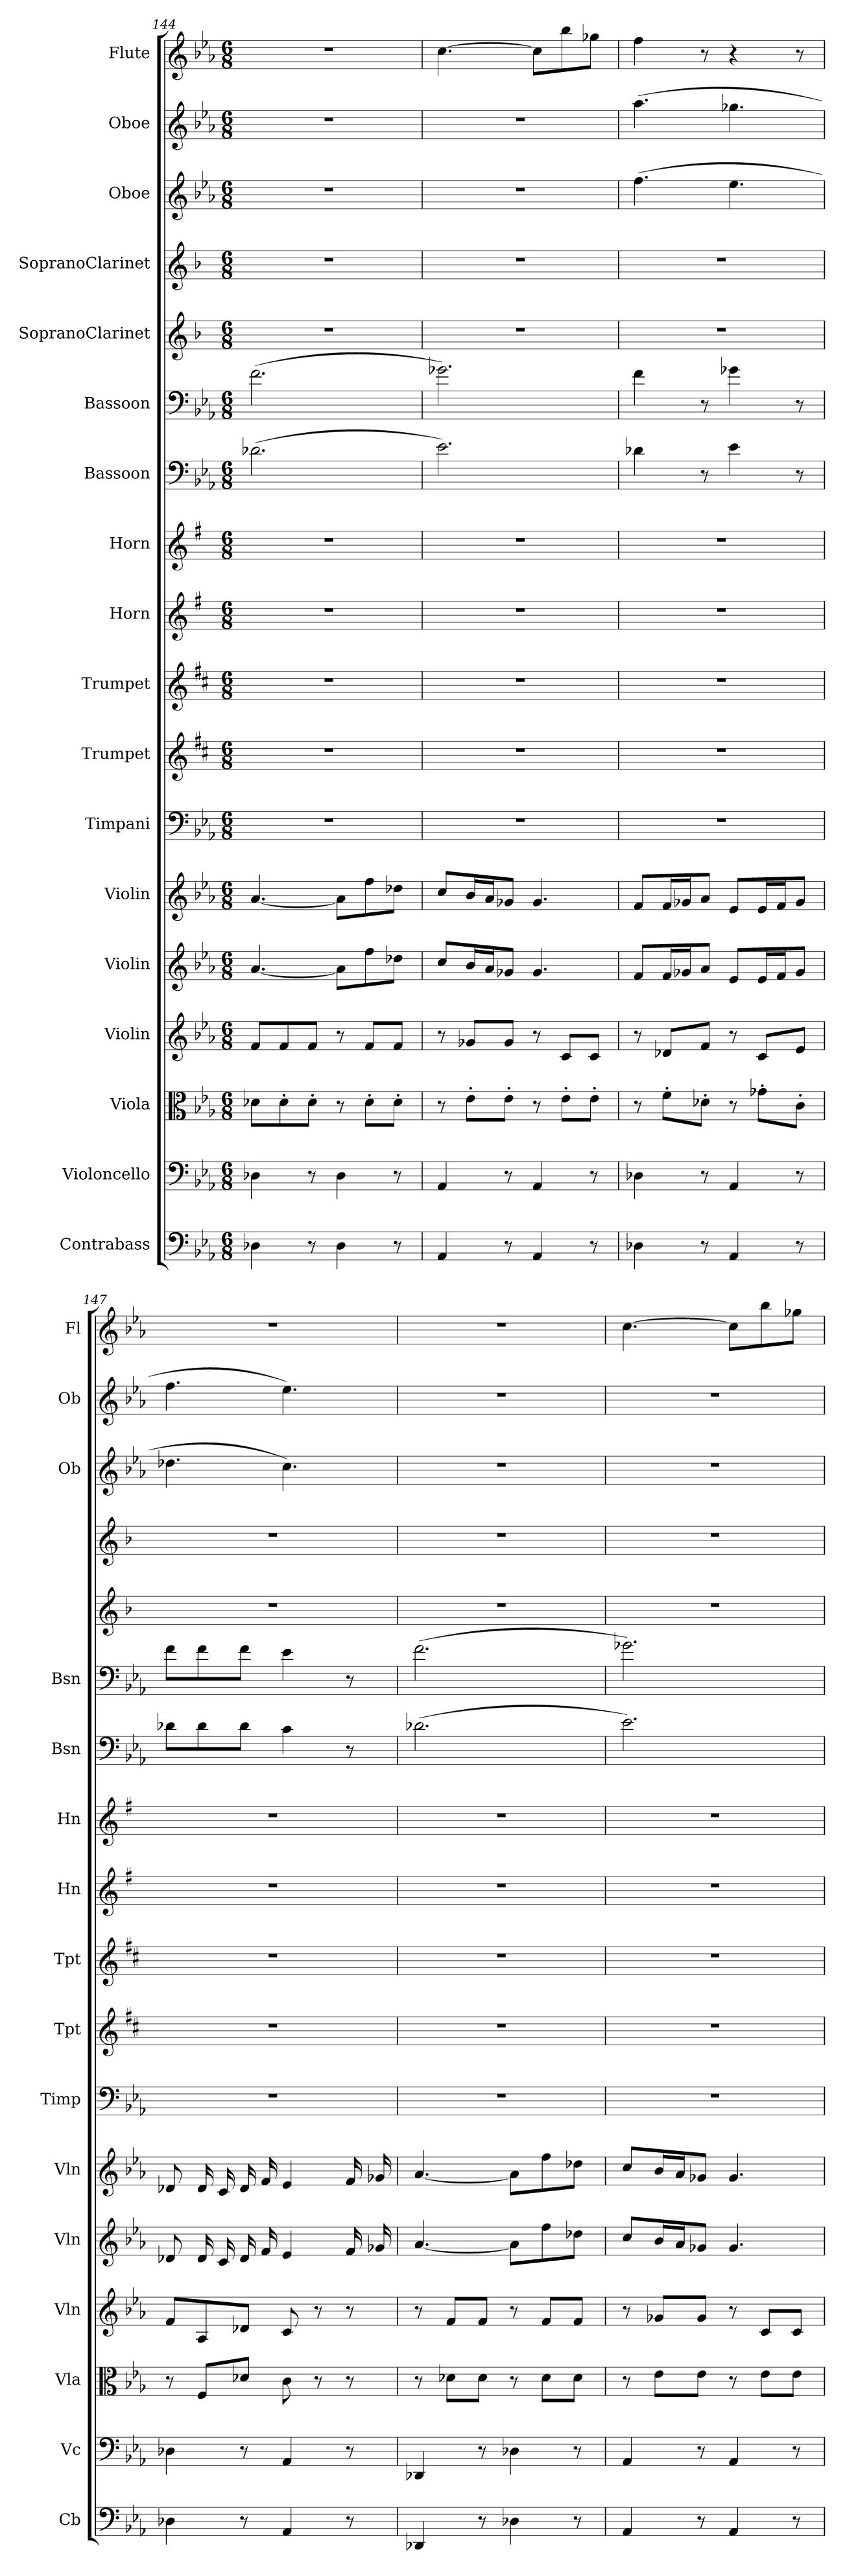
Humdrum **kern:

**kern	**kern	**kern	**kern	**kern	**kern	**kern	**kern	**kern	**kern	**kern	**kern	**kern	**kern	**kern	**kern	**kern	**kern
*part18	*part17	*part16	*part15	*part14	*part13	*part12	*part11	*part10	*part9	*part8	*part7	*part6	*part5	*part4	*part3	*part2	*part1
*staff18	*staff17	*staff16	*staff15	*staff14	*staff13	*staff12	*staff11	*staff10	*staff9	*staff8	*staff7	*staff6	*staff5	*staff4	*staff3	*staff2	*staff1
*I"Contrabass	*I"Violoncello	*I"Viola	*I"Violin	*I"Violin	*I"Violin	*I"Timpani	*I"Trumpet	*I"Trumpet	*I"Horn	*I"Horn	*I"Bassoon	*I"Bassoon	*I"SopranoClarinet	*I"SopranoClarinet	*I"Oboe	*I"Oboe	*I"Flute
*I'Cb	*I'Vc	*I'Vla	*I'Vln	*I'Vln	*I'Vln	*I'Timp	*I'Tpt	*I'Tpt	*I'Hn	*I'Hn	*I'Bsn	*I'Bsn	*	*	*I'Ob	*I'Ob	*I'Fl
*clefF4	*clefF4	*clefC3	*clefG2	*clefG2	*clefG2	*clefF4	*clefG2	*clefG2	*clefG2	*clefG2	*clefF4	*clefF4	*clefG2	*clefG2	*clefG2	*clefG2	*clefG2
*ITrd7c12	*	*	*	*	*	*	*ITrd1c2	*ITrd1c2	*ITrd4c7	*ITrd4c7	*	*	*	*	*	*	*
*k[b-e-a-]	*k[b-e-a-]	*k[b-e-a-]	*k[b-e-a-]	*k[b-e-a-]	*k[b-e-a-]	*k[b-e-a-]	*k[]	*k[]	*k[]	*k[]	*k[b-e-a-]	*k[b-e-a-]	*k[b-]	*k[b-]	*k[b-e-a-]	*k[b-e-a-]	*k[b-e-a-]
*M6/8	*M6/8	*M6/8	*M6/8	*M6/8	*M6/8	*M6/8	*M6/8	*M6/8	*M6/8	*M6/8	*M6/8	*M6/8	*M6/8	*M6/8	*M6/8	*M6/8	*M6/8
=144	=144	=144	=144	=144	=144	=144	=144	=144	=144	=144	=144	=144	=144	=144	=144	=144	=144
4DD-X\	4D-X\	8d-X\L	8f/L	[4.a-/	[4.a-/	2.r	2.r	2.r	2.r	2.r	(>2.d-X\	(>2.f\	2.r	2.r	2.r	2.r	2.r
.	.	8d-'\	8f/	.	.	.	.	.	.	.	.	.	.	.	.	.	.
8r	8r	8d-'\J	8f/J	.	.	.	.	.	.	.	.	.	.	.	.	.	.
4DD-\	4D-\	8r	8r	8a-\L]	8a-\L]	.	.	.	.	.	.	.	.	.	.	.	.
.	.	8d-'\L	8f/L	8ff\	8ff\	.	.	.	.	.	.	.	.	.	.	.	.
8r	8r	8d-'\J	8f/J	8dd-X\J	8dd-X\J	.	.	.	.	.	.	.	.	.	.	.	.
=145	=145	=145	=145	=145	=145	=145	=145	=145	=145	=145	=145	=145	=145	=145	=145	=145	=145
4AAA-/	4AA-/	8r	8r	8cc/L	8cc/L	2.r	2.r	2.r	2.r	2.r	2.e-\)	2.g-X\)	2.r	2.r	2.r	2.r	[4.cc\
.	.	8e-'\L	8g-X/L	16b-/L	16b-/L	.	.	.	.	.	.	.	.	.	.	.	.
.	.	.	.	16a-/J	16a-/J	.	.	.	.	.	.	.	.	.	.	.	.
8r	8r	8e-'\J	8g-/J	8g-X/J	8g-X/J	.	.	.	.	.	.	.	.	.	.	.	.
4AAA-/	4AA-/	8r	8r	4.g-/	4.g-/	.	.	.	.	.	.	.	.	.	.	.	8cc\L]
.	.	8e-'\L	8c/L	.	.	.	.	.	.	.	.	.	.	.	.	.	8bb-\
8r	8r	8e-'\J	8c/J	.	.	.	.	.	.	.	.	.	.	.	.	.	8gg-X\J
=146	=146	=146	=146	=146	=146	=146	=146	=146	=146	=146	=146	=146	=146	=146	=146	=146	=146
4DD-X\	4D-X\	8r	8r	8f/L	8f/L	2.r	2.r	2.r	2.r	2.r	4d-X\	4f\	2.r	2.r	(>4.ff\	(>4.aa-\	4ff\
.	.	8f'\L	8d-X/L	16f/L	16f/L	.	.	.	.	.	.	.	.	.	.	.	.
.	.	.	.	16g-X/J	16g-X/J	.	.	.	.	.	.	.	.	.	.	.	.
8r	8r	8d-X'\J	8f/J	8a-/J	8a-/J	.	.	.	.	.	8r	8r	.	.	.	.	8r
4AAA-/	4AA-/	8r	8r	8e-/L	8e-/L	.	.	.	.	.	4e-\	4g-X\	.	.	4.ee-\	4.gg-X\	4r
.	.	8g-X'\L	8c/L	16e-/L	16e-/L	.	.	.	.	.	.	.	.	.	.	.	.
.	.	.	.	16f/J	16f/J	.	.	.	.	.	.	.	.	.	.	.	.
8r	8r	8c'\J	8e-/J	8g-/J	8g-/J	.	.	.	.	.	8r	8r	.	.	.	.	8r
=147	=147	=147	=147	=147	=147	=147	=147	=147	=147	=147	=147	=147	=147	=147	=147	=147	=147
4DD-X\	4D-X\	8r	8f/L	8d-X/	8d-X/	2.r	2.r	2.r	2.r	2.r	8d-X\L	8f\L	2.r	2.r	4.dd-X\	4.ff\	2.r
.	.	8F/L	8A-/	16d-/	16d-/	.	.	.	.	.	8d-\	8f\	.	.	.	.	.
.	.	.	.	16c/	16c/	.	.	.	.	.	.	.	.	.	.	.	.
8r	8r	8d-X/J	8d-X/J	16d-/	16d-/	.	.	.	.	.	8d-\J	8f\J	.	.	.	.	.
.	.	.	.	16f/	16f/	.	.	.	.	.	.	.	.	.	.	.	.
4AAA-/	4AA-/	8c\	8c/	4e-/	4e-/	.	.	.	.	.	4c\	4e-\	.	.	4.cc\)	4.ee-\)	.
.	.	8r	8r	.	.	.	.	.	.	.	.	.	.	.	.	.	.
8r	8r	8r	8r	16f/	16f/	.	.	.	.	.	8r	8r	.	.	.	.	.
.	.	.	.	16g-X/	16g-X/	.	.	.	.	.	.	.	.	.	.	.	.
=148	=148	=148	=148	=148	=148	=148	=148	=148	=148	=148	=148	=148	=148	=148	=148	=148	=148
4DDD-X/	4DD-X/	8r	8r	[4.a-/	[4.a-/	2.r	2.r	2.r	2.r	2.r	(>2.d-X\	(>2.f\	2.r	2.r	2.r	2.r	2.r
.	.	8d-X\L	8f/L	.	.	.	.	.	.	.	.	.	.	.	.	.	.
8r	8r	8d-\J	8f/J	.	.	.	.	.	.	.	.	.	.	.	.	.	.
4DD-X\	4D-X\	8r	8r	8a-\L]	8a-\L]	.	.	.	.	.	.	.	.	.	.	.	.
.	.	8d-\L	8f/L	8ff\	8ff\	.	.	.	.	.	.	.	.	.	.	.	.
8r	8r	8d-\J	8f/J	8dd-X\J	8dd-X\J	.	.	.	.	.	.	.	.	.	.	.	.
=149	=149	=149	=149	=149	=149	=149	=149	=149	=149	=149	=149	=149	=149	=149	=149	=149	=149
4AAA-/	4AA-/	8r	8r	8cc/L	8cc/L	2.r	2.r	2.r	2.r	2.r	2.e-\)	2.g-X\)	2.r	2.r	2.r	2.r	[4.cc\
.	.	8e-\L	8g-X/L	16b-/L	16b-/L	.	.	.	.	.	.	.	.	.	.	.	.
.	.	.	.	16a-/J	16a-/J	.	.	.	.	.	.	.	.	.	.	.	.
8r	8r	8e-\J	8g-/J	8g-X/J	8g-X/J	.	.	.	.	.	.	.	.	.	.	.	.
4AAA-/	4AA-/	8r	8r	4.g-/	4.g-/	.	.	.	.	.	.	.	.	.	.	.	8cc\L]
.	.	8e-\L	8c/L	.	.	.	.	.	.	.	.	.	.	.	.	.	8bb-\
8r	8r	8e-\J	8c/J	.	.	.	.	.	.	.	.	.	.	.	.	.	8gg-X\J
=	=	=	=	=	=	=	=	=	=	=	=	=	=	=	=	=	=
*-	*-	*-	*-	*-	*-	*-	*-	*-	*-	*-	*-	*-	*-	*-	*-	*-	*-
